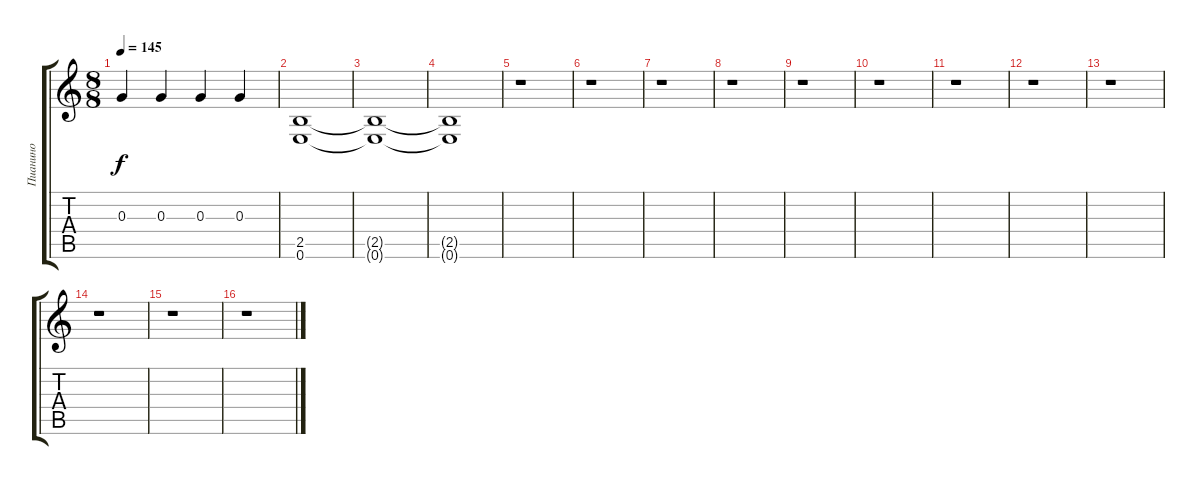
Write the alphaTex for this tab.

\track ("Пианино" "Пианино") {instrument distortionguitar}
\staff {score tabs}
\tuning (E4 B3 G3 D3 A2 E2) {hide}
\ts (8 8)
\tempo 145
\clef g2
\ks c
0.3.4{dy f} 0.3.4 0.3.4 0.3.4 |
(2.5 0.6).1 |
(2.5{t} 0.6{t}).1 |
(2.5{t} 0.6{t}).1 |
r.1 |
r.1 |
r.1 |
r.1 |
r.1 |
r.1 |
r.1 |
r.1 |
r.1 |
r.1 |
r.1 |
r.1
